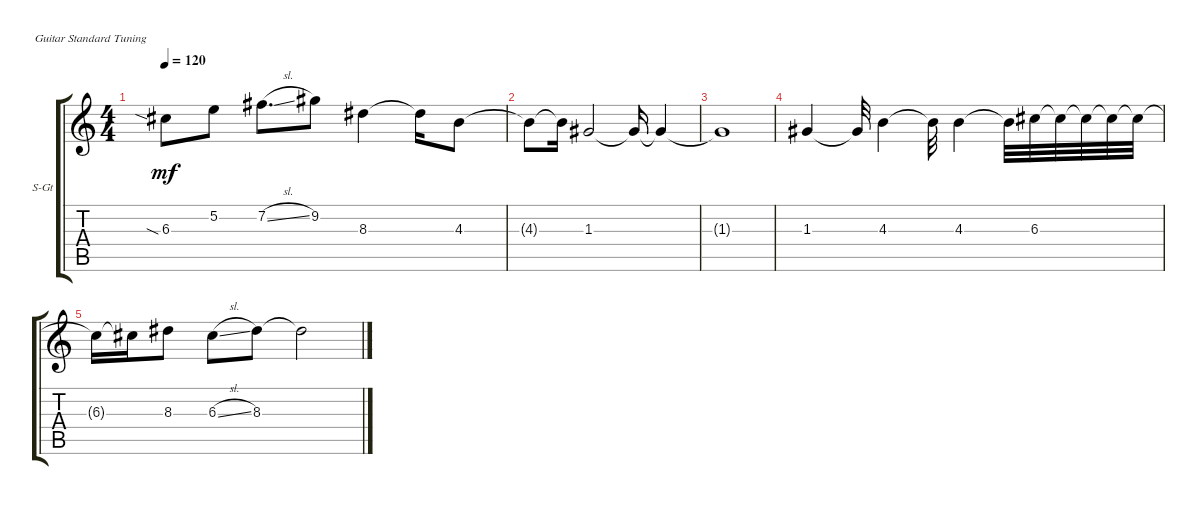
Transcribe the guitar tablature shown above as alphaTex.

\defaultSystemsLayout 4
\bracketExtendMode groupsimilarinstruments
\firstSystemTrackNameOrientation horizontal
\otherSystemsTrackNameOrientation horizontal
\track ("Steel Guitar" "S-Gt") {instrument acousticguitarsteel}
\staff {score tabs}
\tuning (E4 B3 G3 D3 A2 E2)
\ts (4 4)
\tempo 120
\clef g2
\ks c
6.3{sia}.8{dy mf instrument acousticguitarsteel} 5.2.8 7.2{sl}.8{d} 9.2.8 8.3.4 8.3{t}.16 4.3.8 |
4.3{t}.8 4.3{t}.16 1.3.2 1.3{t}.16 1.3{t}.4 |
1.3{t}.1 |
1.3.4 1.3{t}.32 4.3.4 4.3{t}.32 4.3.4 4.3{t}.32 6.3.32 6.3{t}.32 6.3{t}.32 6.3{t}.32 6.3{t}.32 |
6.3{t}.16 6.3{t}.16 8.3.8 6.3{sl}.8 8.3.8 8.3{t}.2
